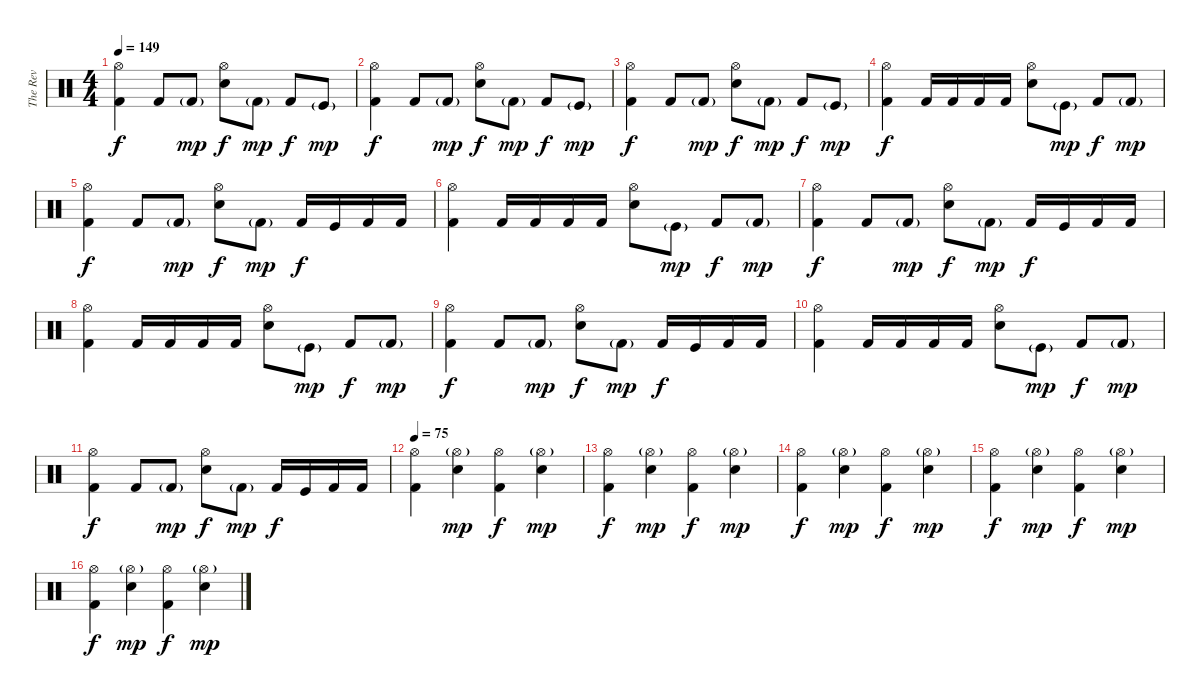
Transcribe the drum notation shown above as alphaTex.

\track ("The Rev" "The Rev") {instrument percussion}
\staff {score}
\articulation defaults
\ts (4 4)
\tempo 149
\clef neutral
\ks c
("Hi-Hat (open)" "Kick (hit) 2").4{dy f} "Kick (hit) 2".8 "Kick (hit) 2"{g}.8{dy mp} ("Hi-Hat (open)" "Electric Snare (hit)").8{dy f} "Kick (hit) 2"{g}.8{dy mp} "Kick (hit) 2".8{dy f} "Kick (hit)"{g}.8{dy mp} |
("Hi-Hat (open)" "Kick (hit) 2").4{dy f} "Kick (hit) 2".8 "Kick (hit) 2"{g}.8{dy mp} ("Hi-Hat (open)" "Electric Snare (hit)").8{dy f} "Kick (hit) 2"{g}.8{dy mp} "Kick (hit) 2".8{dy f} "Kick (hit)"{g}.8{dy mp} |
("Hi-Hat (open)" "Kick (hit) 2").4{dy f} "Kick (hit) 2".8 "Kick (hit) 2"{g}.8{dy mp} ("Hi-Hat (open)" "Electric Snare (hit)").8{dy f} "Kick (hit) 2"{g}.8{dy mp} "Kick (hit) 2".8{dy f} "Kick (hit)"{g}.8{dy mp} |
("Hi-Hat (open)" "Kick (hit) 2").4{dy f} "Kick (hit) 2".16 "Kick (hit) 2".16 "Kick (hit) 2".16 "Kick (hit) 2".16 ("Hi-Hat (open)" "Electric Snare (hit)").8 "Kick (hit)"{g}.8{dy mp} "Kick (hit) 2".8{dy f} "Kick (hit) 2"{g}.8{dy mp} |
("Hi-Hat (open)" "Kick (hit) 2").4{dy f} "Kick (hit) 2".8 "Kick (hit) 2"{g}.8{dy mp} ("Hi-Hat (open)" "Electric Snare (hit)").8{dy f} "Kick (hit) 2"{g}.8{dy mp} "Kick (hit) 2".16{dy f} "Kick (hit)".16 "Kick (hit) 2".16 "Kick (hit) 2".16 |
("Hi-Hat (open)" "Kick (hit) 2").4 "Kick (hit) 2".16 "Kick (hit) 2".16 "Kick (hit) 2".16 "Kick (hit) 2".16 ("Hi-Hat (open)" "Electric Snare (hit)").8 "Kick (hit)"{g}.8{dy mp} "Kick (hit) 2".8{dy f} "Kick (hit) 2"{g}.8{dy mp} |
("Hi-Hat (open)" "Kick (hit) 2").4{dy f} "Kick (hit) 2".8 "Kick (hit) 2"{g}.8{dy mp} ("Hi-Hat (open)" "Electric Snare (hit)").8{dy f} "Kick (hit) 2"{g}.8{dy mp} "Kick (hit) 2".16{dy f} "Kick (hit)".16 "Kick (hit) 2".16 "Kick (hit) 2".16 |
("Hi-Hat (open)" "Kick (hit) 2").4 "Kick (hit) 2".16 "Kick (hit) 2".16 "Kick (hit) 2".16 "Kick (hit) 2".16 ("Hi-Hat (open)" "Electric Snare (hit)").8 "Kick (hit)"{g}.8{dy mp} "Kick (hit) 2".8{dy f} "Kick (hit) 2"{g}.8{dy mp} |
("Hi-Hat (open)" "Kick (hit) 2").4{dy f} "Kick (hit) 2".8 "Kick (hit) 2"{g}.8{dy mp} ("Hi-Hat (open)" "Electric Snare (hit)").8{dy f} "Kick (hit) 2"{g}.8{dy mp} "Kick (hit) 2".16{dy f} "Kick (hit)".16 "Kick (hit) 2".16 "Kick (hit) 2".16 |
("Hi-Hat (open)" "Kick (hit) 2").4 "Kick (hit) 2".16 "Kick (hit) 2".16 "Kick (hit) 2".16 "Kick (hit) 2".16 ("Hi-Hat (open)" "Electric Snare (hit)").8 "Kick (hit)"{g}.8{dy mp} "Kick (hit) 2".8{dy f} "Kick (hit) 2"{g}.8{dy mp} |
("Hi-Hat (open)" "Kick (hit) 2").4{dy f} "Kick (hit) 2".8 "Kick (hit) 2"{g}.8{dy mp} ("Hi-Hat (open)" "Electric Snare (hit)").8{dy f} "Kick (hit) 2"{g}.8{dy mp} "Kick (hit) 2".16{dy f} "Kick (hit)".16 "Kick (hit) 2".16 "Kick (hit) 2".16 |
\tempo 75
("Hi-Hat (open)" "Kick (hit) 2").4 ("Hi-Hat (open)"{g} "Electric Snare (hit)").4{dy mp} ("Hi-Hat (open)" "Kick (hit) 2").4{dy f} ("Hi-Hat (open)"{g} "Electric Snare (hit)").4{dy mp} |
("Hi-Hat (open)" "Kick (hit) 2").4{dy f} ("Hi-Hat (open)"{g} "Electric Snare (hit)").4{dy mp} ("Hi-Hat (open)" "Kick (hit) 2").4{dy f} ("Hi-Hat (open)"{g} "Electric Snare (hit)").4{dy mp} |
("Hi-Hat (open)" "Kick (hit) 2").4{dy f} ("Hi-Hat (open)"{g} "Electric Snare (hit)").4{dy mp} ("Hi-Hat (open)" "Kick (hit) 2").4{dy f} ("Hi-Hat (open)"{g} "Electric Snare (hit)").4{dy mp} |
("Hi-Hat (open)" "Kick (hit) 2").4{dy f} ("Hi-Hat (open)"{g} "Electric Snare (hit)").4{dy mp} ("Hi-Hat (open)" "Kick (hit) 2").4{dy f} ("Hi-Hat (open)"{g} "Electric Snare (hit)").4{dy mp} |
("Hi-Hat (open)" "Kick (hit) 2").4{dy f} ("Hi-Hat (open)"{g} "Electric Snare (hit)").4{dy mp} ("Hi-Hat (open)" "Kick (hit) 2").4{dy f} ("Hi-Hat (open)"{g} "Electric Snare (hit)").4{dy mp}
